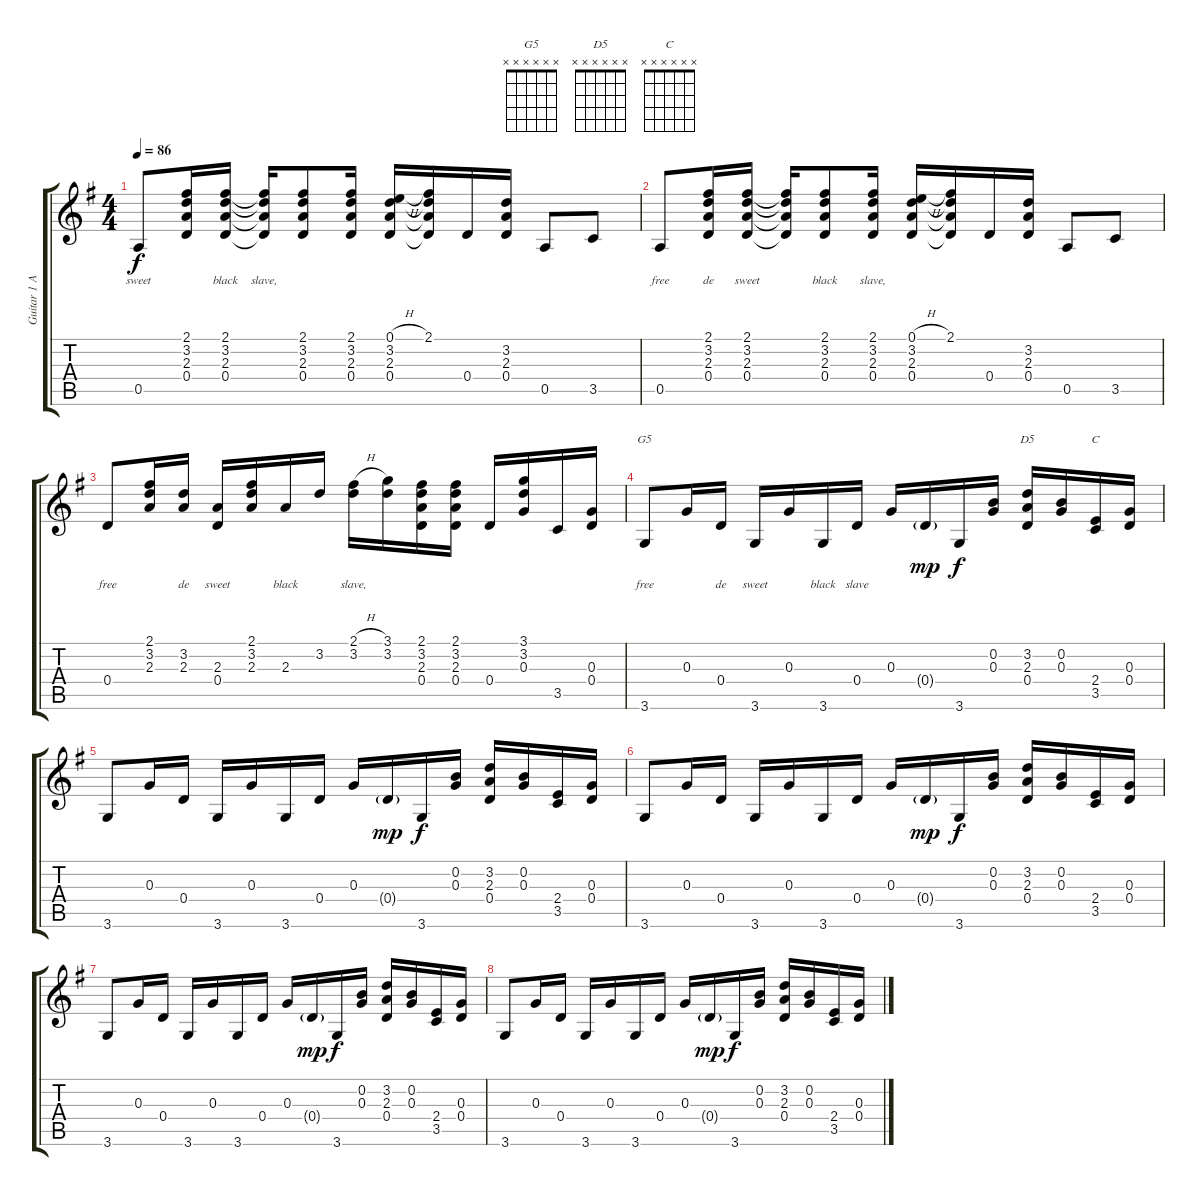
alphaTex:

\track ("Guitar 1 Acoustic" "Guitar 1 A") {instrument acousticguitarsteel}
\staff {score tabs}
\tuning (E4 B3 G3 D3 A2 E2) {hide}
\chord ("G5" x x x x x x)
\chord ("D5" x x x x x x)
\chord ("C" x x x x x x)
\ts (4 4)
\tempo 86
\clef g2
\ks g
0.5.8{lyrics (0 "sweet") lyrics (1 "") lyrics (2 "") lyrics (3 "") lyrics (4 "") dy f} (2.1 3.2 2.3 0.4).16{lyrics (0 "") lyrics (1 "") lyrics (2 "") lyrics (3 "") lyrics (4 "")} (2.1 3.2 2.3 0.4).16{lyrics (0 "black") lyrics (1 "") lyrics (2 "") lyrics (3 "") lyrics (4 "")} (2.1{t} 3.2{t} 2.3{t} 0.4{t}).16{lyrics (0 "slave,") lyrics (1 "") lyrics (2 "") lyrics (3 "") lyrics (4 "")} (2.1 3.2 2.3 0.4).8{lyrics (0 "") lyrics (1 "") lyrics (2 "") lyrics (3 "") lyrics (4 "")} (2.1 3.2 2.3 0.4).16{lyrics (0 "") lyrics (1 "") lyrics (2 "") lyrics (3 "") lyrics (4 "")} (0.1{h} 3.2 2.3 0.4).16{lyrics (0 "") lyrics (1 "") lyrics (2 "") lyrics (3 "") lyrics (4 "")} (2.1 3.2{t} 2.3{t} 0.4{t}).16{lyrics (0 "") lyrics (1 "") lyrics (2 "") lyrics (3 "") lyrics (4 "")} 0.4.16{lyrics (0 "") lyrics (1 "") lyrics (2 "") lyrics (3 "") lyrics (4 "")} (3.2 2.3 0.4).16{lyrics (0 "") lyrics (1 "") lyrics (2 "") lyrics (3 "") lyrics (4 "")} 0.5.8{lyrics (0 "") lyrics (1 "") lyrics (2 "") lyrics (3 "") lyrics (4 "")} 3.5.8{lyrics (0 "") lyrics (1 "") lyrics (2 "") lyrics (3 "") lyrics (4 "")} |
0.5.8{lyrics (0 "free") lyrics (1 "") lyrics (2 "") lyrics (3 "") lyrics (4 "")} (2.1 3.2 2.3 0.4).16{lyrics (0 "de") lyrics (1 "") lyrics (2 "") lyrics (3 "") lyrics (4 "")} (2.1 3.2 2.3 0.4).16{lyrics (0 "sweet") lyrics (1 "") lyrics (2 "") lyrics (3 "") lyrics (4 "")} (2.1{t} 3.2{t} 2.3{t} 0.4{t}).16{lyrics (0 "") lyrics (1 "") lyrics (2 "") lyrics (3 "") lyrics (4 "")} (2.1 3.2 2.3 0.4).8{lyrics (0 "black") lyrics (1 "") lyrics (2 "") lyrics (3 "") lyrics (4 "")} (2.1 3.2 2.3 0.4).16{lyrics (0 "slave,") lyrics (1 "") lyrics (2 "") lyrics (3 "") lyrics (4 "")} (0.1{h} 3.2 2.3 0.4).16{lyrics (0 "") lyrics (1 "") lyrics (2 "") lyrics (3 "") lyrics (4 "")} (2.1 3.2{t} 2.3{t} 0.4{t}).16{lyrics (0 "") lyrics (1 "") lyrics (2 "") lyrics (3 "") lyrics (4 "")} 0.4.16{lyrics (0 "") lyrics (1 "") lyrics (2 "") lyrics (3 "") lyrics (4 "")} (3.2 2.3 0.4).16{lyrics (0 "") lyrics (1 "") lyrics (2 "") lyrics (3 "") lyrics (4 "")} 0.5.8{lyrics (0 "") lyrics (1 "") lyrics (2 "") lyrics (3 "") lyrics (4 "")} 3.5.8{lyrics (0 "") lyrics (1 "") lyrics (2 "") lyrics (3 "") lyrics (4 "")} |
0.4.8{lyrics (0 "free") lyrics (1 "") lyrics (2 "") lyrics (3 "") lyrics (4 "")} (2.1 3.2 2.3).16{lyrics (0 "") lyrics (1 "") lyrics (2 "") lyrics (3 "") lyrics (4 "")} (3.2 2.3).16{lyrics (0 "de") lyrics (1 "") lyrics (2 "") lyrics (3 "") lyrics (4 "")} (2.3 0.4).16{lyrics (0 "sweet") lyrics (1 "") lyrics (2 "") lyrics (3 "") lyrics (4 "")} (2.1 3.2 2.3).16{lyrics (0 "") lyrics (1 "") lyrics (2 "") lyrics (3 "") lyrics (4 "")} 2.3.16{lyrics (0 "black") lyrics (1 "") lyrics (2 "") lyrics (3 "") lyrics (4 "")} 3.2.16{lyrics (0 "") lyrics (1 "") lyrics (2 "") lyrics (3 "") lyrics (4 "")} (2.1{h} 3.2).16{lyrics (0 "slave,") lyrics (1 "") lyrics (2 "") lyrics (3 "") lyrics (4 "")} (3.1 3.2).16{lyrics (0 "") lyrics (1 "") lyrics (2 "") lyrics (3 "") lyrics (4 "")} (2.1 3.2 2.3 0.4).16{lyrics (0 "") lyrics (1 "") lyrics (2 "") lyrics (3 "") lyrics (4 "")} (2.1 3.2 2.3 0.4).16{lyrics (0 "") lyrics (1 "") lyrics (2 "") lyrics (3 "") lyrics (4 "")} 0.4.16{lyrics (0 "") lyrics (1 "") lyrics (2 "") lyrics (3 "") lyrics (4 "")} (3.1 3.2 0.3).16{lyrics (0 "") lyrics (1 "") lyrics (2 "") lyrics (3 "") lyrics (4 "")} 3.5.16{lyrics (0 "") lyrics (1 "") lyrics (2 "") lyrics (3 "") lyrics (4 "")} (0.3 0.4).16{lyrics (0 "") lyrics (1 "") lyrics (2 "") lyrics (3 "") lyrics (4 "")} |
3.6.8{ch "G5" lyrics (0 "free") lyrics (1 "") lyrics (2 "") lyrics (3 "") lyrics (4 "")} 0.3.16{lyrics (0 "") lyrics (1 "") lyrics (2 "") lyrics (3 "") lyrics (4 "")} 0.4.16{lyrics (0 "de") lyrics (1 "") lyrics (2 "") lyrics (3 "") lyrics (4 "")} 3.6.16{lyrics (0 "sweet") lyrics (1 "") lyrics (2 "") lyrics (3 "") lyrics (4 "")} 0.3.16{lyrics (0 "") lyrics (1 "") lyrics (2 "") lyrics (3 "") lyrics (4 "")} 3.6.16{lyrics (0 "black") lyrics (1 "") lyrics (2 "") lyrics (3 "") lyrics (4 "")} 0.4.16{lyrics (0 "slave") lyrics (1 "") lyrics (2 "") lyrics (3 "") lyrics (4 "")} 0.3.16 0.4{g}.16{dy mp} 3.6.16{dy f} (0.2 0.3).16 (3.2 2.3 0.4).16{ch "D5"} (0.2 0.3).16 (2.4 3.5).16{ch "C"} (0.3 0.4).16 |
3.6.8 0.3.16 0.4.16 3.6.16 0.3.16 3.6.16 0.4.16 0.3.16 0.4{g}.16{dy mp} 3.6.16{dy f} (0.2 0.3).16 (3.2 2.3 0.4).16 (0.2 0.3).16 (2.4 3.5).16 (0.3 0.4).16 |
3.6.8 0.3.16 0.4.16 3.6.16 0.3.16 3.6.16 0.4.16 0.3.16 0.4{g}.16{dy mp} 3.6.16{dy f} (0.2 0.3).16 (3.2 2.3 0.4).16 (0.2 0.3).16 (2.4 3.5).16 (0.3 0.4).16 |
3.6.8 0.3.16 0.4.16 3.6.16 0.3.16 3.6.16 0.4.16 0.3.16 0.4{g}.16{dy mp} 3.6.16{dy f} (0.2 0.3).16 (3.2 2.3 0.4).16 (0.2 0.3).16 (2.4 3.5).16 (0.3 0.4).16 |
3.6.8 0.3.16 0.4.16 3.6.16 0.3.16 3.6.16 0.4.16 0.3.16 0.4{g}.16{dy mp} 3.6.16{dy f} (0.2 0.3).16 (3.2 2.3 0.4).16 (0.2 0.3).16 (2.4 3.5).16 (0.3 0.4).16
